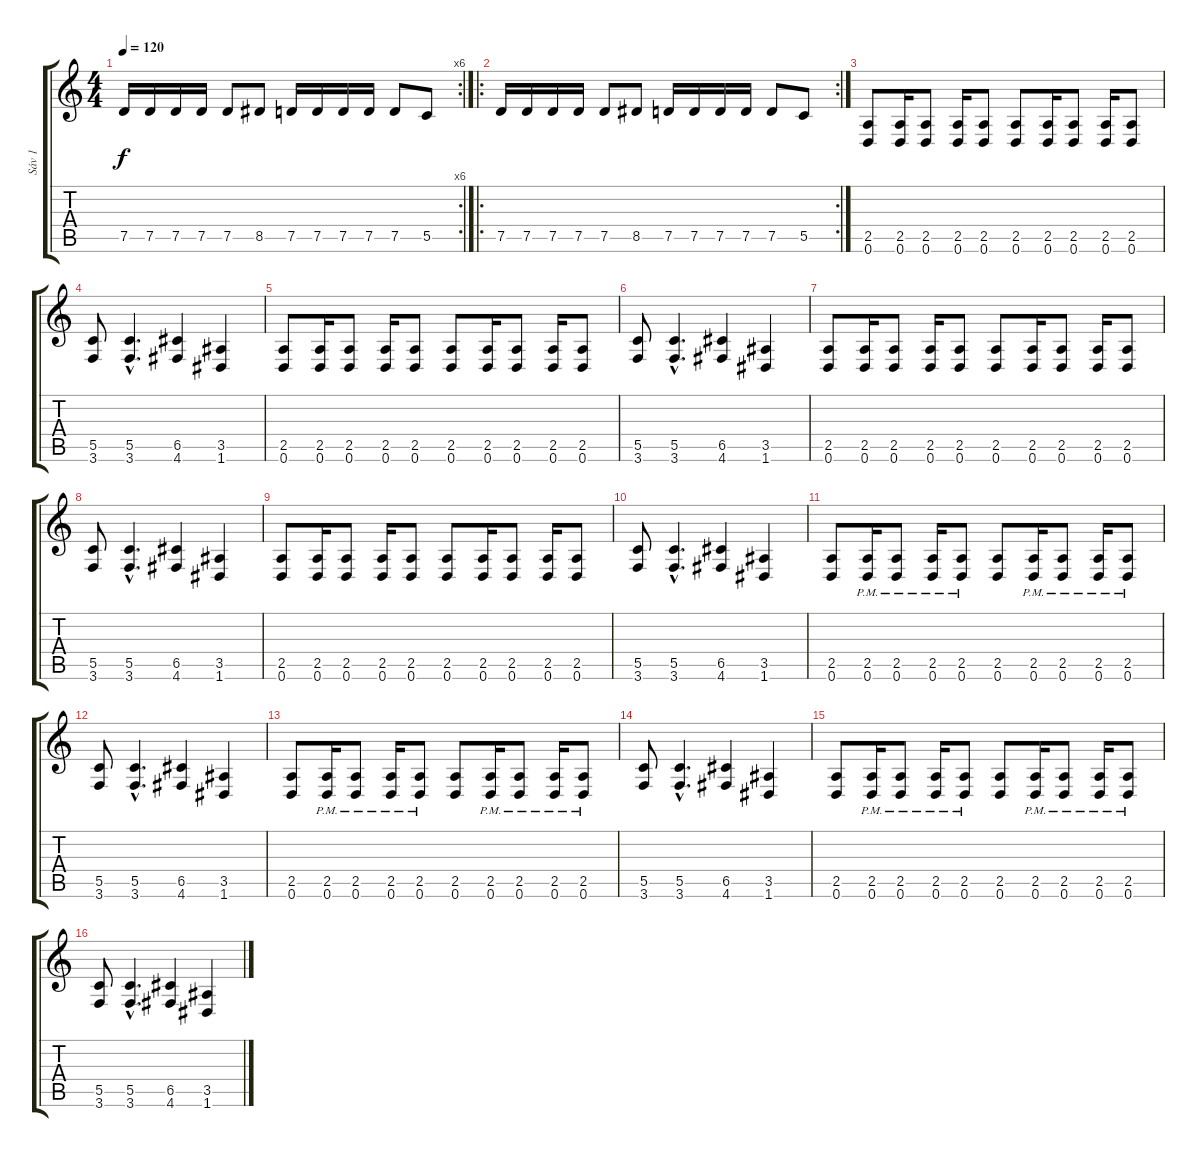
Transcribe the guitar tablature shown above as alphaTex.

\track ("Sáv 1" "Sáv 1") {instrument distortionguitar}
\staff {score tabs}
\tuning (D4 A3 F3 C3 G2 D2) {hide}
\rc 6
\ts (4 4)
\tempo 120
\clef g2
\ks c
7.5.16{dy f instrument distortionguitar} 7.5.16 7.5.16 7.5.16 7.5.8 8.5.8 7.5.16 7.5.16 7.5.16 7.5.16 7.5.8 5.5.8 |
\ro
\rc 2
7.5.16 7.5.16 7.5.16 7.5.16 7.5.8 8.5.8 7.5.16 7.5.16 7.5.16 7.5.16 7.5.8 5.5.8 |
(2.5 0.6).8 (2.5 0.6).16 (2.5 0.6).8 (2.5 0.6).16 (2.5 0.6).8 (2.5 0.6).8 (2.5 0.6).16 (2.5 0.6).8 (2.5 0.6).16 (2.5 0.6).8 |
(5.5 3.6).8 (5.5{hac} 3.6{hac}).4{d} (6.5 4.6).4 (3.5 1.6).4 |
(2.5 0.6).8 (2.5 0.6).16 (2.5 0.6).8 (2.5 0.6).16 (2.5 0.6).8 (2.5 0.6).8 (2.5 0.6).16 (2.5 0.6).8 (2.5 0.6).16 (2.5 0.6).8 |
(5.5 3.6).8 (5.5{hac} 3.6{hac}).4{d} (6.5 4.6).4 (3.5 1.6).4 |
(2.5 0.6).8 (2.5 0.6).16 (2.5 0.6).8 (2.5 0.6).16 (2.5 0.6).8 (2.5 0.6).8 (2.5 0.6).16 (2.5 0.6).8 (2.5 0.6).16 (2.5 0.6).8 |
(5.5 3.6).8 (5.5{hac} 3.6{hac}).4{d} (6.5 4.6).4 (3.5 1.6).4 |
(2.5 0.6).8 (2.5 0.6).16 (2.5 0.6).8 (2.5 0.6).16 (2.5 0.6).8 (2.5 0.6).8 (2.5 0.6).16 (2.5 0.6).8 (2.5 0.6).16 (2.5 0.6).8 |
(5.5 3.6).8 (5.5{hac} 3.6{hac}).4{d} (6.5 4.6).4 (3.5 1.6).4 |
(2.5 0.6).8 (2.5{pm} 0.6{pm}).16 (2.5{pm} 0.6{pm}).8 (2.5{pm} 0.6{pm}).16 (2.5{pm} 0.6{pm}).8 (2.5 0.6).8 (2.5{pm} 0.6{pm}).16 (2.5{pm} 0.6{pm}).8 (2.5{pm} 0.6{pm}).16 (2.5{pm} 0.6{pm}).8 |
(5.5 3.6).8 (5.5{hac} 3.6{hac}).4{d} (6.5 4.6).4 (3.5 1.6).4 |
(2.5 0.6).8 (2.5{pm} 0.6{pm}).16 (2.5{pm} 0.6{pm}).8 (2.5{pm} 0.6{pm}).16 (2.5{pm} 0.6{pm}).8 (2.5 0.6).8 (2.5{pm} 0.6{pm}).16 (2.5{pm} 0.6{pm}).8 (2.5{pm} 0.6{pm}).16 (2.5{pm} 0.6{pm}).8 |
(5.5 3.6).8 (5.5{hac} 3.6{hac}).4{d} (6.5 4.6).4 (3.5 1.6).4 |
(2.5 0.6).8 (2.5{pm} 0.6{pm}).16 (2.5{pm} 0.6{pm}).8 (2.5{pm} 0.6{pm}).16 (2.5{pm} 0.6{pm}).8 (2.5 0.6).8 (2.5{pm} 0.6{pm}).16 (2.5{pm} 0.6{pm}).8 (2.5{pm} 0.6{pm}).16 (2.5{pm} 0.6{pm}).8 |
(5.5 3.6).8 (5.5{hac} 3.6{hac}).4{d} (6.5 4.6).4 (3.5 1.6).4
